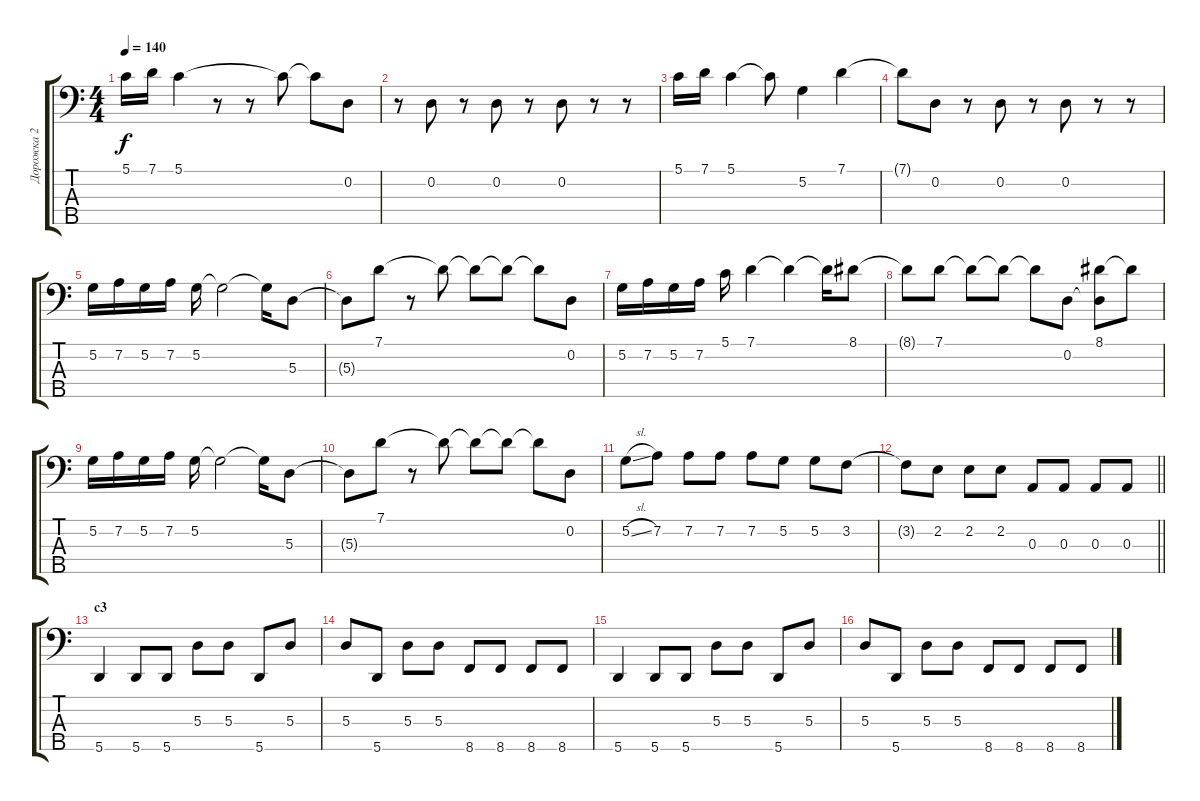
\track ("Дорожка 2" "Дорожка 2") {instrument electricbassfinger}
\staff {score tabs}
\tuning (G2 D2 A1 D1 A0) {hide}
\ts (4 4)
\tempo 140
\clef f4
\ks c
5.1.16{dy f} 7.1.16 5.1.4 r.8 r.8 5.1{t}.8 5.1{t}.8 0.2.8 |
r.8 0.2.8 r.8 0.2.8 r.8 0.2.8 r.8 r.8 |
5.1.16 7.1.16 5.1.4 5.1{t}.8 5.2.4 7.1.4 |
7.1{t}.8 0.2.8 r.8 0.2.8 r.8 0.2.8 r.8 r.8 |
5.2.16 7.2.16 5.2.16 7.2.16 5.2.16 5.2{t}.2 5.2{t}.16 5.3.8 |
5.3{t}.8 7.1.8 r.8 7.1{t}.8 7.1{t}.8 7.1{t}.8 7.1{t}.8 0.2.8 |
5.2.16 7.2.16 5.2.16 7.2.16 5.1.16 7.1.4 7.1{t}.4 7.1{t}.16 8.1.8 |
8.1{t}.8 7.1.8 7.1{t}.8 7.1{t}.8 7.1{t}.8 0.2.8 (8.1 0.2{t}).8 8.1{t}.8 |
5.2.16 7.2.16 5.2.16 7.2.16 5.2.16 5.2{t}.2 5.2{t}.16 5.3.8 |
5.3{t}.8 7.1.8 r.8 7.1{t}.8 7.1{t}.8 7.1{t}.8 7.1{t}.8 0.2.8 |
5.2{sl}.8 7.2.8 7.2.8 7.2.8 7.2.8 5.2.8 5.2.8 3.2.8 |
\barLineRight lightlight
3.2{t}.8 2.2.8 2.2.8 2.2.8 0.3.8 0.3.8 0.3.8 0.3.8 |
\section ("" "c3")
5.5.4 5.5.8 5.5.8 5.3.8 5.3.8 5.5.8 5.3.8 |
5.3.8 5.5.8 5.3.8 5.3.8 8.5.8 8.5.8 8.5.8 8.5.8 |
5.5.4 5.5.8 5.5.8 5.3.8 5.3.8 5.5.8 5.3.8 |
5.3.8 5.5.8 5.3.8 5.3.8 8.5.8 8.5.8 8.5.8 8.5.8
